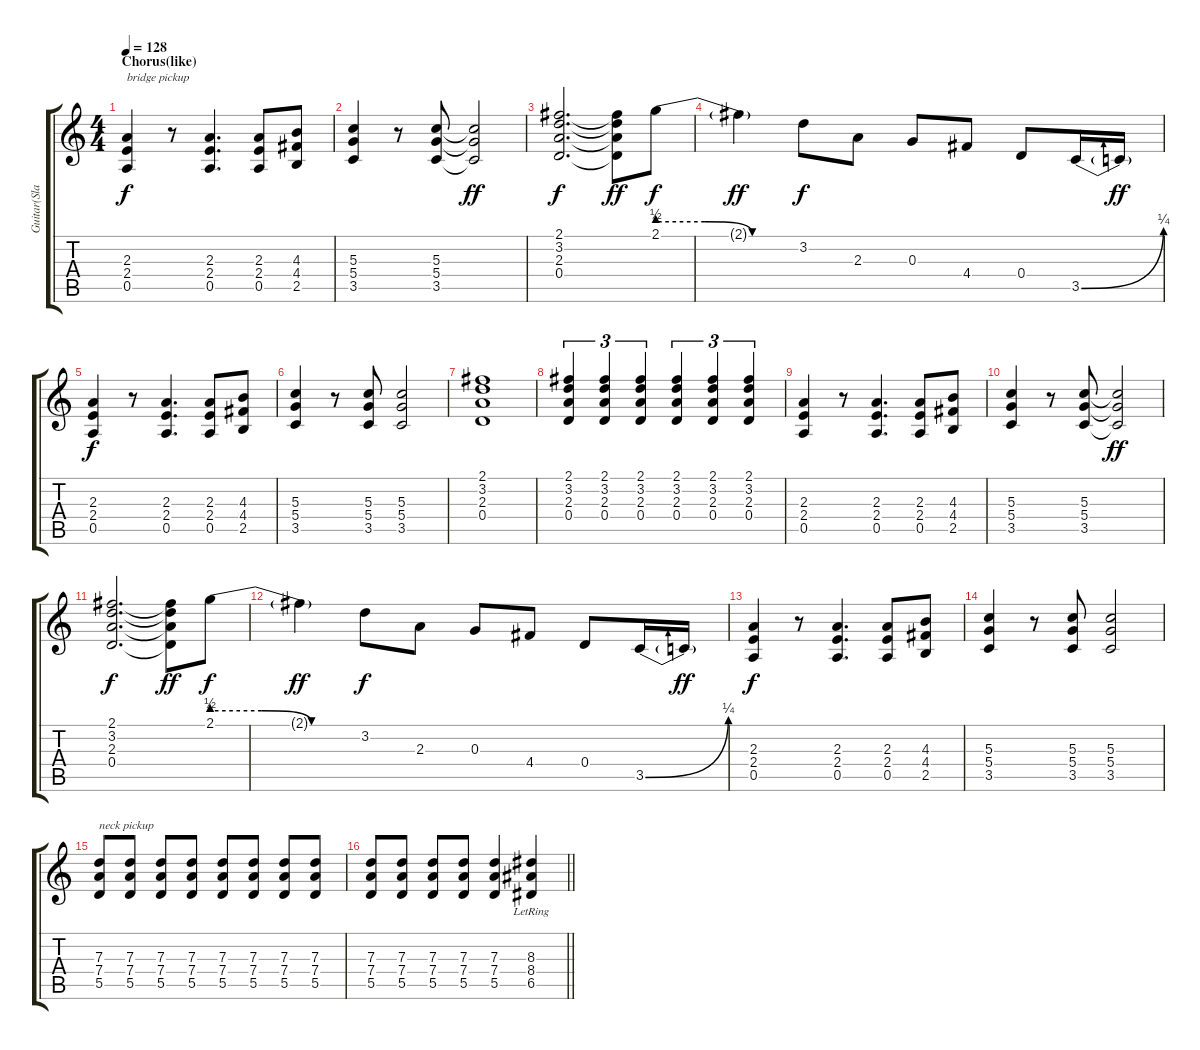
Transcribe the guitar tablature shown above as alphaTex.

\track ("Guitar(Slash)" "Guitar(Sla") {instrument overdrivenguitar}
\staff {score tabs}
\tuning (E4 B3 G3 D3 A2 E2) {hide}
\ts (4 4)
\section ("" "Chorus(like)")
\tempo 128
\clef g2
\ks c
(2.3 2.4 0.5).4{txt "bridge pickup" dy f} r.8 (2.3 2.4 0.5).4{d} (2.3 2.4 0.5).8 (4.3 4.4 2.5).8 |
(5.3 5.4 3.5).4 r.8 (5.3 5.4 3.5).8 (5.3{t} 5.4{t} 3.5{t}).2{dy ff} |
(2.1 3.2 2.3 0.4).2{d dy f} (2.1{t} 3.2{t} 2.3{t} 0.4{t}).8{dy ff} 2.1{be (custom 0 2 20 2 40 0 60 0)}.8{dy f} |
2.1{t}.4{dy ff} 3.2.8{dy f} 2.3.8 0.3.8 4.4.8 0.4.8 3.5{be (bend 0 0 60 1)}.16 3.5{t}.16{dy ff} |
(2.3 2.4 0.5).4{dy f} r.8 (2.3 2.4 0.5).4{d} (2.3 2.4 0.5).8 (4.3 4.4 2.5).8 |
(5.3 5.4 3.5).4 r.8 (5.3 5.4 3.5).8 (5.3 5.4 3.5).2 |
(2.1 3.2 2.3 0.4).1 |
(2.1 3.2 2.3 0.4).4{tu (3 2)} (2.1 3.2 2.3 0.4).4{tu (3 2)} (2.1 3.2 2.3 0.4).4{tu (3 2)} (2.1 3.2 2.3 0.4).4{tu (3 2)} (2.1 3.2 2.3 0.4).4{tu (3 2)} (2.1 3.2 2.3 0.4).4{tu (3 2)} |
(2.3 2.4 0.5).4 r.8 (2.3 2.4 0.5).4{d} (2.3 2.4 0.5).8 (4.3 4.4 2.5).8 |
(5.3 5.4 3.5).4 r.8 (5.3 5.4 3.5).8 (5.3{t} 5.4{t} 3.5{t}).2{dy ff} |
(2.1 3.2 2.3 0.4).2{d dy f} (2.1{t} 3.2{t} 2.3{t} 0.4{t}).8{dy ff} 2.1{be (custom 0 2 20 2 40 0 60 0)}.8{dy f} |
2.1{t}.4{dy ff} 3.2.8{dy f} 2.3.8 0.3.8 4.4.8 0.4.8 3.5{be (bend 0 0 60 1)}.16 3.5{t}.16{dy ff} |
(2.3 2.4 0.5).4{dy f} r.8 (2.3 2.4 0.5).4{d} (2.3 2.4 0.5).8 (4.3 4.4 2.5).8 |
(5.3 5.4 3.5).4 r.8 (5.3 5.4 3.5).8 (5.3 5.4 3.5).2 |
(7.3 7.4 5.5).8{txt "neck pickup"} (7.3 7.4 5.5).8 (7.3 7.4 5.5).8 (7.3 7.4 5.5).8 (7.3 7.4 5.5).8 (7.3 7.4 5.5).8 (7.3 7.4 5.5).8 (7.3 7.4 5.5).8 |
\barLineRight lightlight
(7.3 7.4 5.5).8 (7.3 7.4 5.5).8 (7.3 7.4 5.5).8 (7.3 7.4 5.5).8 (7.3 7.4 5.5).4 (8.3{lr} 8.4{lr} 6.5{lr}).4
